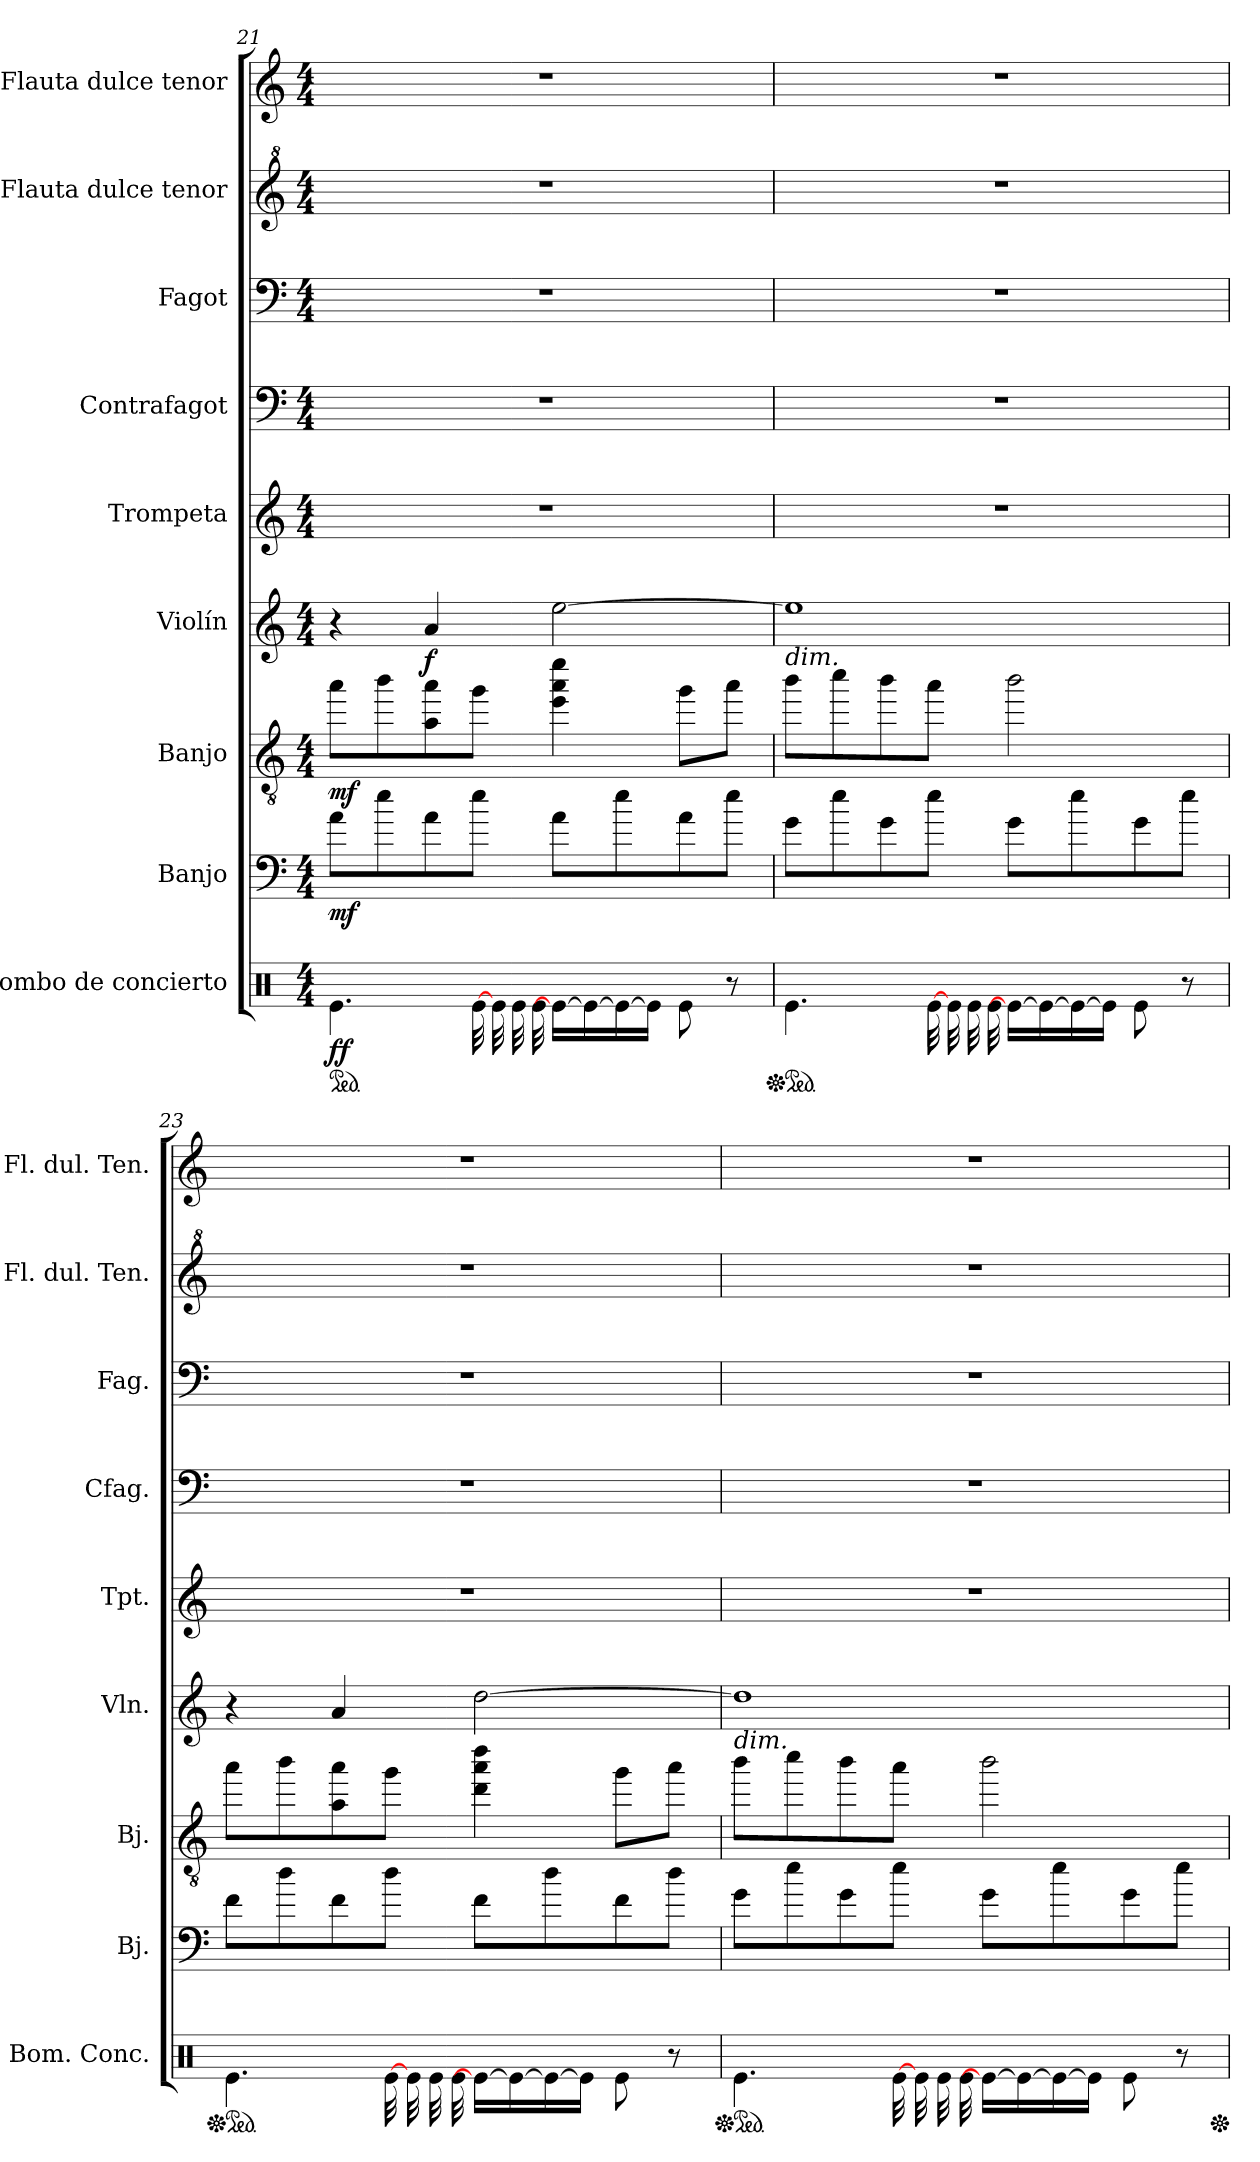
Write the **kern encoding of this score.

**kern	**dynam	**kern	**dynam	**kern	**dynam	**kern	**dynam	**kern	**kern	**kern	**kern	**kern
*part9	*part9	*part8	*part8	*part7	*part7	*part6	*part6	*part5	*part4	*part3	*part2	*part1
*staff9	*staff9	*staff8	*staff8	*staff7	*staff7	*staff6	*staff6	*staff5	*staff4	*staff3	*staff2	*staff1
*I"Bombo de concierto	*	*I"Banjo	*	*I"Banjo	*	*I"Violín	*	*I"Trompeta	*I"Contrafagot	*I"Fagot	*I"Flauta dulce tenor	*I"Flauta dulce tenor
*I'Bom. Conc.	*	*I'Bj.	*	*I'Bj.	*	*I'Vln.	*	*I'Tpt.	*I'Cfag.	*I'Fag.	*I'Fl. dul. Ten.	*I'Fl. dul. Ten.
!!LO:PB:g=z
*clefX	*	*clefF4	*	*clefGv2	*	*clefG2	*	*clefG2	*clefF4	*clefF4	*clefG^2	*clefG2
*	*	*ITrd7c12	*	*ITrd7c12	*	*	*	*ITrd1c2	*ITrd7c12	*	*	*
*k[]	*	*k[]	*	*k[]	*	*k[]	*	*k[b-e-]	*k[]	*k[]	*k[]	*k[]
*M4/4	*	*M4/4	*	*M4/4	*	*M4/4	*	*M4/4	*M4/4	*M4/4	*M4/4	*M4/4
*ped	*	*	*	*	*	*	*	*	*	*	*	*
=21	=21	=21	=21	=21	=21	=21	=21	=21	=21	=21	=21	=21
!	!LO:DY:b	!	!LO:DY:b	!	!LO:DY:b	!	!	!	!	!	!	!
4.Re\	ff	8A\L	mf	8a\L	mf	4r	.	1r	1r	1r	1r	1r
.	.	8e\	.	8b\	.	.	.	.	.	.	.	.
!	!	!	!	!	!	!	!LO:DY:b	!	!	!	!	!
.	.	8A\	.	8A\ 8a\	.	4a/	f	.	.	.	.	.
*tremolo	*	*	*	*	*	*	*	*	*	*	*	*
[32Re\	.	8e\J	.	8g\J	.	.	.	.	.	.	.	.
32Re\	.	.	.	.	.	.	.	.	.	.	.	.
32Re\	.	.	.	.	.	.	.	.	.	.	.	.
32Re\	.	.	.	.	.	.	.	.	.	.	.	.
*Xtremolo	*	*	*	*	*	*	*	*	*	*	*	*
16Re\LL_	.	8A\L	.	4e\ 4a\ 4ee\	.	[2ee\	.	.	.	.	.	.
16Re\_	.	.	.	.	.	.	.	.	.	.	.	.
16Re\_	.	8e\	.	.	.	.	.	.	.	.	.	.
16Re\JJ]	.	.	.	.	.	.	.	.	.	.	.	.
8Re\	.	8A\	.	8g\L	.	.	.	.	.	.	.	.
8r	.	8e\J	.	8a\J	.	.	.	.	.	.	.	.
=22	=22	=22	=22	=22	=22	=22	=22	=22	=22	=22	=22	=22
*Xped	*	*	*	*	*	*	*	*	*	*	*	*
*ped	*	*	*	*	*	*	*	*	*	*	*	*
!	!	!	!	!	!	!LO:TX:b:i:t=dim.	!	!	!	!	!	!
4.Re\	.	8G\L	.	8b\L	.	1ee]	.	1r	1r	1r	1r	1r
.	.	8e\	.	8cc\	.	.	.	.	.	.	.	.
.	.	8G\	.	8b\	.	.	.	.	.	.	.	.
*tremolo	*	*	*	*	*	*	*	*	*	*	*	*
[32Re\	.	8e\J	.	8a\J	.	.	.	.	.	.	.	.
32Re\	.	.	.	.	.	.	.	.	.	.	.	.
32Re\	.	.	.	.	.	.	.	.	.	.	.	.
32Re\	.	.	.	.	.	.	.	.	.	.	.	.
*Xtremolo	*	*	*	*	*	*	*	*	*	*	*	*
16Re\LL_	.	8G\L	.	2b\	.	.	.	.	.	.	.	.
16Re\_	.	.	.	.	.	.	.	.	.	.	.	.
16Re\_	.	8e\	.	.	.	.	.	.	.	.	.	.
16Re\JJ]	.	.	.	.	.	.	.	.	.	.	.	.
8Re\	.	8G\	.	.	.	.	.	.	.	.	.	.
8r	.	8e\J	.	.	.	.	.	.	.	.	.	.
=23	=23	=23	=23	=23	=23	=23	=23	=23	=23	=23	=23	=23
*Xped	*	*	*	*	*	*	*	*	*	*	*	*
*ped	*	*	*	*	*	*	*	*	*	*	*	*
4.Re\	.	8F\L	.	8a\L	.	4r	.	1r	1r	1r	1r	1r
.	.	8d\	.	8b\	.	.	.	.	.	.	.	.
.	.	8F\	.	8A\ 8a\	.	4a/	.	.	.	.	.	.
*tremolo	*	*	*	*	*	*	*	*	*	*	*	*
[32Re\	.	8d\J	.	8g\J	.	.	.	.	.	.	.	.
32Re\	.	.	.	.	.	.	.	.	.	.	.	.
32Re\	.	.	.	.	.	.	.	.	.	.	.	.
32Re\	.	.	.	.	.	.	.	.	.	.	.	.
*Xtremolo	*	*	*	*	*	*	*	*	*	*	*	*
16Re\LL_	.	8F\L	.	4d\ 4a\ 4dd\	.	[2dd\	.	.	.	.	.	.
16Re\_	.	.	.	.	.	.	.	.	.	.	.	.
16Re\_	.	8d\	.	.	.	.	.	.	.	.	.	.
16Re\JJ]	.	.	.	.	.	.	.	.	.	.	.	.
8Re\	.	8F\	.	8g\L	.	.	.	.	.	.	.	.
8r	.	8d\J	.	8a\J	.	.	.	.	.	.	.	.
!!LO:PB:g=z
=24	=24	=24	=24	=24	=24	=24	=24	=24	=24	=24	=24	=24
*Xped	*	*	*	*	*	*	*	*	*	*	*	*
*ped	*	*	*	*	*	*	*	*	*	*	*	*
!	!	!	!	!	!	!LO:TX:b:i:t=dim.	!	!	!	!	!	!
4.Re\	.	8G\L	.	8b\L	.	1dd]	.	1r	1r	1r	1r	1r
.	.	8e\	.	8cc\	.	.	.	.	.	.	.	.
.	.	8G\	.	8b\	.	.	.	.	.	.	.	.
*tremolo	*	*	*	*	*	*	*	*	*	*	*	*
[32Re\	.	8e\J	.	8a\J	.	.	.	.	.	.	.	.
32Re\	.	.	.	.	.	.	.	.	.	.	.	.
32Re\	.	.	.	.	.	.	.	.	.	.	.	.
32Re\	.	.	.	.	.	.	.	.	.	.	.	.
*Xtremolo	*	*	*	*	*	*	*	*	*	*	*	*
16Re\LL_	.	8G\L	.	2b\	.	.	.	.	.	.	.	.
16Re\_	.	.	.	.	.	.	.	.	.	.	.	.
16Re\_	.	8e\	.	.	.	.	.	.	.	.	.	.
16Re\JJ]	.	.	.	.	.	.	.	.	.	.	.	.
8Re\	.	8G\	.	.	.	.	.	.	.	.	.	.
8r	.	8e\J	.	.	.	.	.	.	.	.	.	.
*Xped	*	*	*	*	*	*	*	*	*	*	*	*
=	=	=	=	=	=	=	=	=	=	=	=	=
*-	*-	*-	*-	*-	*-	*-	*-	*-	*-	*-	*-	*-
